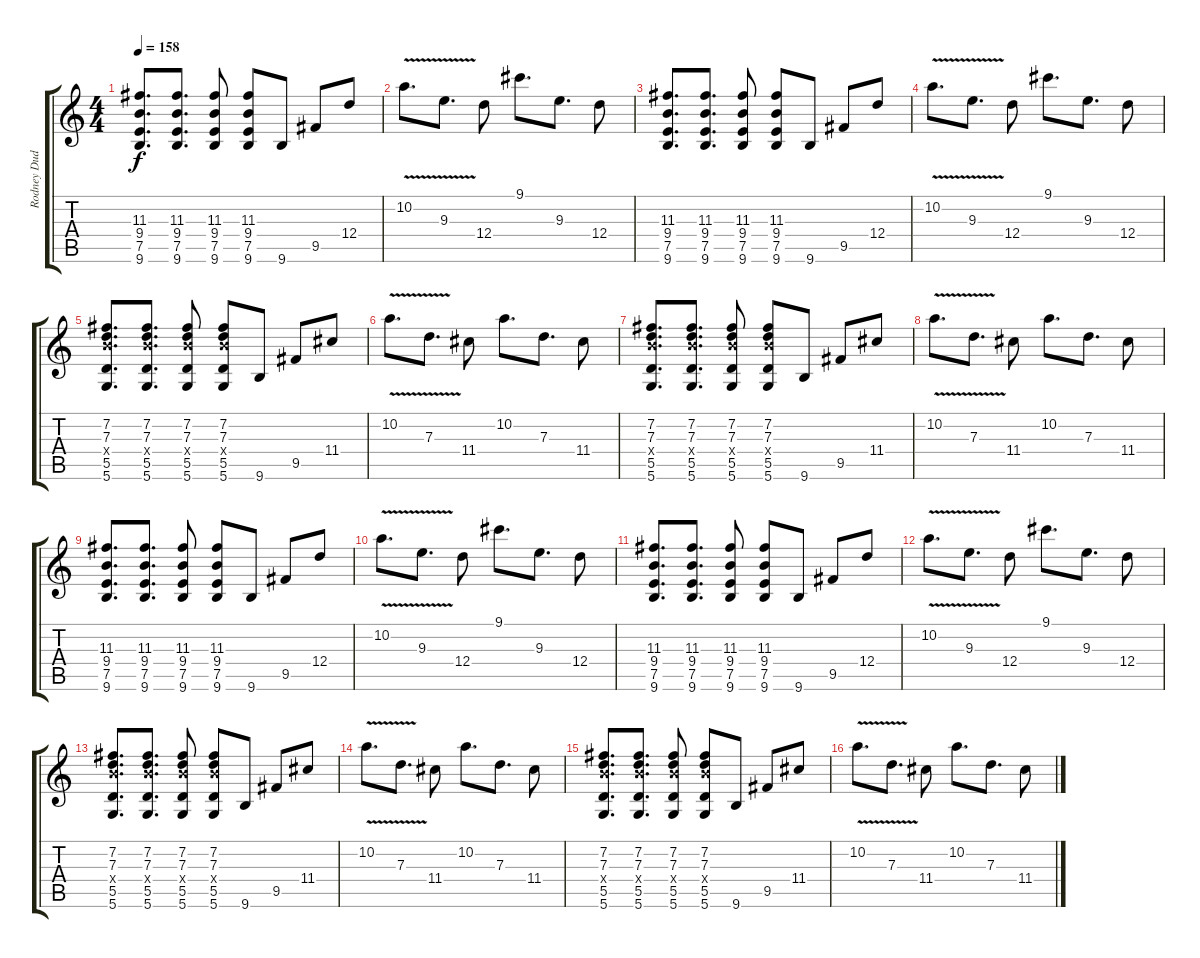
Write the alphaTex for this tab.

\track ("Rodney Dudum" "Rodney Dud") {instrument distortionguitar}
\staff {score tabs}
\tuning (E4 B3 G3 D3 A2 D2) {hide}
\ts (4 4)
\tempo 158
\clef g2
\ks c
(11.3 9.4 7.5 9.6).8{d dy f} (11.3 9.4 7.5 9.6).8{d} (11.3 9.4 7.5 9.6).8 (11.3 9.4 7.5 9.6).8 9.6.8 9.5.8 12.4.8 |
10.2{v}.8{d} 9.3{v}.8{d} 12.4.8 9.1.8{d} 9.3.8{d} 12.4.8 |
(11.3 9.4 7.5 9.6).8{d} (11.3 9.4 7.5 9.6).8{d} (11.3 9.4 7.5 9.6).8 (11.3 9.4 7.5 9.6).8 9.6.8 9.5.8 12.4.8 |
10.2{v}.8{d} 9.3{v}.8{d} 12.4.8 9.1.8{d} 9.3.8{d} 12.4.8 |
(7.2 7.3 9.4{x} 5.5 5.6).8{d} (7.2 7.3 9.4{x} 5.5 5.6).8{d} (7.2 7.3 9.4{x} 5.5 5.6).8 (7.2 7.3 9.4{x} 5.5 5.6).8 9.6.8 9.5.8 11.4.8 |
10.2{v}.8{d} 7.3{v}.8{d} 11.4.8 10.2.8{d} 7.3.8{d} 11.4.8 |
(7.2 7.3 9.4{x} 5.5 5.6).8{d} (7.2 7.3 9.4{x} 5.5 5.6).8{d} (7.2 7.3 9.4{x} 5.5 5.6).8 (7.2 7.3 9.4{x} 5.5 5.6).8 9.6.8 9.5.8 11.4.8 |
10.2{v}.8{d} 7.3{v}.8{d} 11.4.8 10.2.8{d} 7.3.8{d} 11.4.8 |
(11.3 9.4 7.5 9.6).8{d} (11.3 9.4 7.5 9.6).8{d} (11.3 9.4 7.5 9.6).8 (11.3 9.4 7.5 9.6).8 9.6.8 9.5.8 12.4.8 |
10.2{v}.8{d} 9.3{v}.8{d} 12.4.8 9.1.8{d} 9.3.8{d} 12.4.8 |
(11.3 9.4 7.5 9.6).8{d} (11.3 9.4 7.5 9.6).8{d} (11.3 9.4 7.5 9.6).8 (11.3 9.4 7.5 9.6).8 9.6.8 9.5.8 12.4.8 |
10.2{v}.8{d} 9.3{v}.8{d} 12.4.8 9.1.8{d} 9.3.8{d} 12.4.8 |
(7.2 7.3 9.4{x} 5.5 5.6).8{d} (7.2 7.3 9.4{x} 5.5 5.6).8{d} (7.2 7.3 9.4{x} 5.5 5.6).8 (7.2 7.3 9.4{x} 5.5 5.6).8 9.6.8 9.5.8 11.4.8 |
10.2{v}.8{d} 7.3{v}.8{d} 11.4.8 10.2.8{d} 7.3.8{d} 11.4.8 |
(7.2 7.3 9.4{x} 5.5 5.6).8{d} (7.2 7.3 9.4{x} 5.5 5.6).8{d} (7.2 7.3 9.4{x} 5.5 5.6).8 (7.2 7.3 9.4{x} 5.5 5.6).8 9.6.8 9.5.8 11.4.8 |
10.2{v}.8{d} 7.3{v}.8{d} 11.4.8 10.2.8{d} 7.3.8{d} 11.4.8
